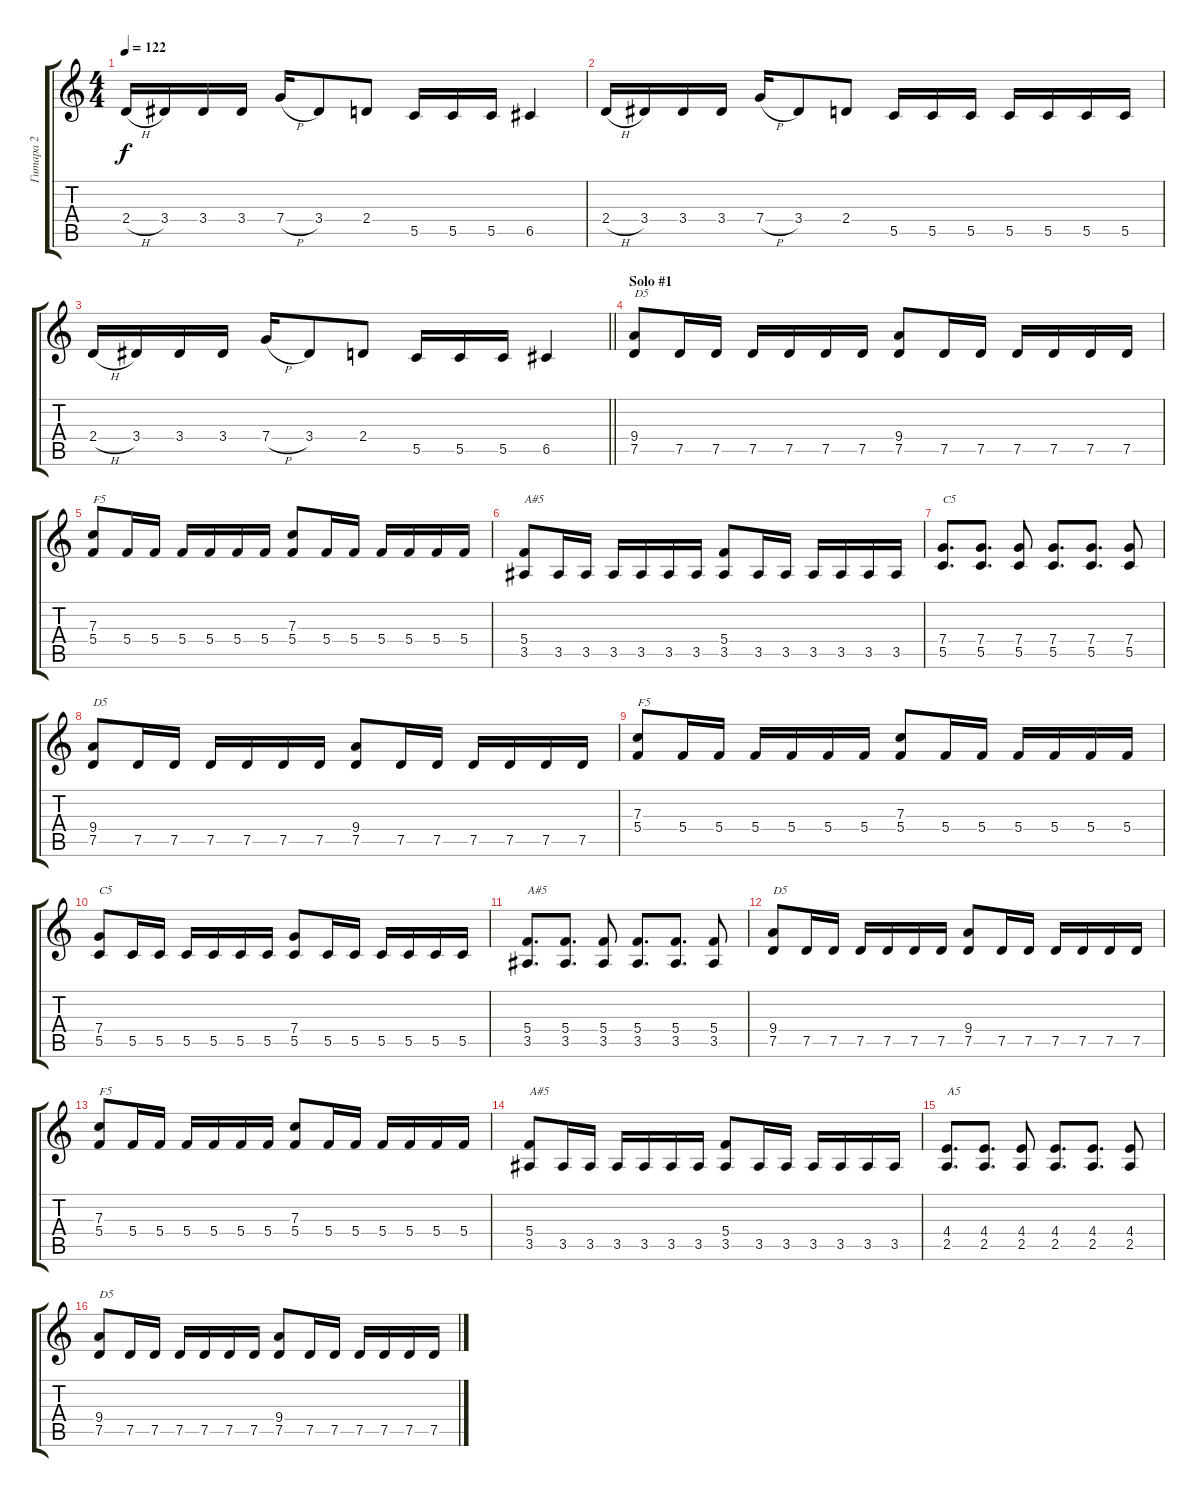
\track ("Гитара 2" "Гитара 2") {instrument distortionguitar}
\staff {score tabs}
\tuning (D4 A3 F3 C3 G2 C2) {hide}
\ts (4 4)
\tempo 122
\clef g2
\ks c
2.4{h}.16{dy f} 3.4.16 3.4.16 3.4.16 7.4{h}.16 3.4.8 2.4.8 5.5.16 5.5.16 5.5.16 6.5.4 |
2.4{h}.16 3.4.16 3.4.16 3.4.16 7.4{h}.16 3.4.8 2.4.8 5.5.16 5.5.16 5.5.16 5.5.16 5.5.16 5.5.16 5.5.16 |
\barLineRight lightlight
2.4{h}.16 3.4.16 3.4.16 3.4.16 7.4{h}.16 3.4.8 2.4.8 5.5.16 5.5.16 5.5.16 6.5.4 |
\section ("" "Solo #1")
(9.4 7.5).8{txt "D5"} 7.5.16 7.5.16 7.5.16 7.5.16 7.5.16 7.5.16 (9.4 7.5).8 7.5.16 7.5.16 7.5.16 7.5.16 7.5.16 7.5.16 |
(7.3 5.4).8{txt "F5"} 5.4.16 5.4.16 5.4.16 5.4.16 5.4.16 5.4.16 (7.3 5.4).8 5.4.16 5.4.16 5.4.16 5.4.16 5.4.16 5.4.16 |
(5.4 3.5).8{txt "A#5"} 3.5.16 3.5.16 3.5.16 3.5.16 3.5.16 3.5.16 (5.4 3.5).8 3.5.16 3.5.16 3.5.16 3.5.16 3.5.16 3.5.16 |
(7.4 5.5).8{d txt "C5"} (7.4 5.5).8{d} (7.4 5.5).8 (7.4 5.5).8{d} (7.4 5.5).8{d} (7.4 5.5).8 |
(9.4 7.5).8{txt "D5"} 7.5.16 7.5.16 7.5.16 7.5.16 7.5.16 7.5.16 (9.4 7.5).8 7.5.16 7.5.16 7.5.16 7.5.16 7.5.16 7.5.16 |
(7.3 5.4).8{txt "F5"} 5.4.16 5.4.16 5.4.16 5.4.16 5.4.16 5.4.16 (7.3 5.4).8 5.4.16 5.4.16 5.4.16 5.4.16 5.4.16 5.4.16 |
(7.4 5.5).8{txt "C5"} 5.5.16 5.5.16 5.5.16 5.5.16 5.5.16 5.5.16 (7.4 5.5).8 5.5.16 5.5.16 5.5.16 5.5.16 5.5.16 5.5.16 |
(5.4 3.5).8{d txt "A#5"} (5.4 3.5).8{d} (5.4 3.5).8 (5.4 3.5).8{d} (5.4 3.5).8{d} (5.4 3.5).8 |
(9.4 7.5).8{txt "D5"} 7.5.16 7.5.16 7.5.16 7.5.16 7.5.16 7.5.16 (9.4 7.5).8 7.5.16 7.5.16 7.5.16 7.5.16 7.5.16 7.5.16 |
(7.3 5.4).8{txt "F5"} 5.4.16 5.4.16 5.4.16 5.4.16 5.4.16 5.4.16 (7.3 5.4).8 5.4.16 5.4.16 5.4.16 5.4.16 5.4.16 5.4.16 |
(5.4 3.5).8{txt "A#5"} 3.5.16 3.5.16 3.5.16 3.5.16 3.5.16 3.5.16 (5.4 3.5).8 3.5.16 3.5.16 3.5.16 3.5.16 3.5.16 3.5.16 |
(4.4 2.5).8{d txt "A5"} (4.4 2.5).8{d} (4.4 2.5).8 (4.4 2.5).8{d} (4.4 2.5).8{d} (4.4 2.5).8 |
(9.4 7.5).8{txt "D5"} 7.5.16 7.5.16 7.5.16 7.5.16 7.5.16 7.5.16 (9.4 7.5).8 7.5.16 7.5.16 7.5.16 7.5.16 7.5.16 7.5.16
